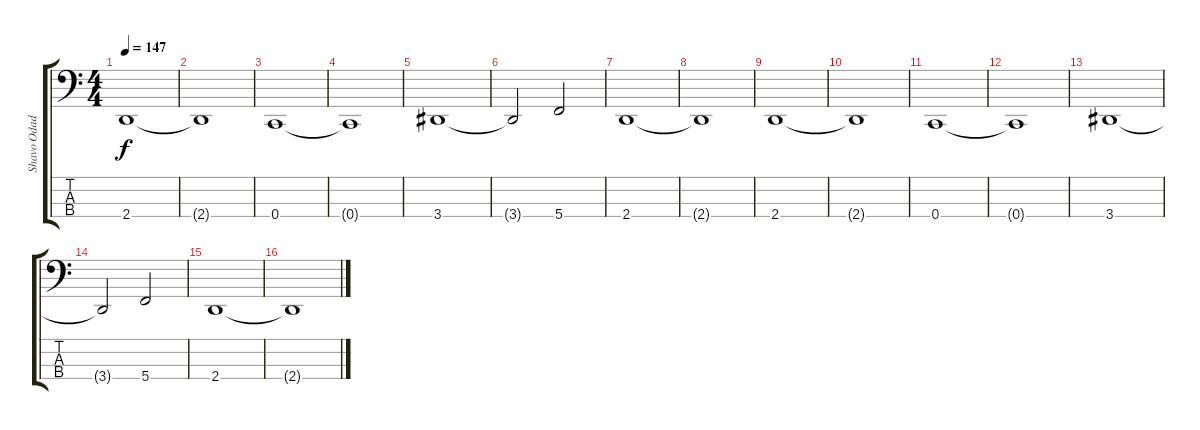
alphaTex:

\track ("Shavo Odadjian" "Shavo Odad") {instrument electricbasspick}
\staff {score tabs}
\tuning (F2 C2 G1 C1) {hide}
\ts (4 4)
\tempo 147
\clef f4
\ks c
2.4.1{dy f} |
2.4{t}.1 |
0.4.1 |
0.4{t}.1 |
3.4.1 |
3.4{t}.2 5.4.2 |
2.4.1 |
2.4{t}.1 |
2.4.1 |
2.4{t}.1 |
0.4.1 |
0.4{t}.1 |
3.4.1 |
3.4{t}.2 5.4.2 |
2.4.1 |
2.4{t}.1
